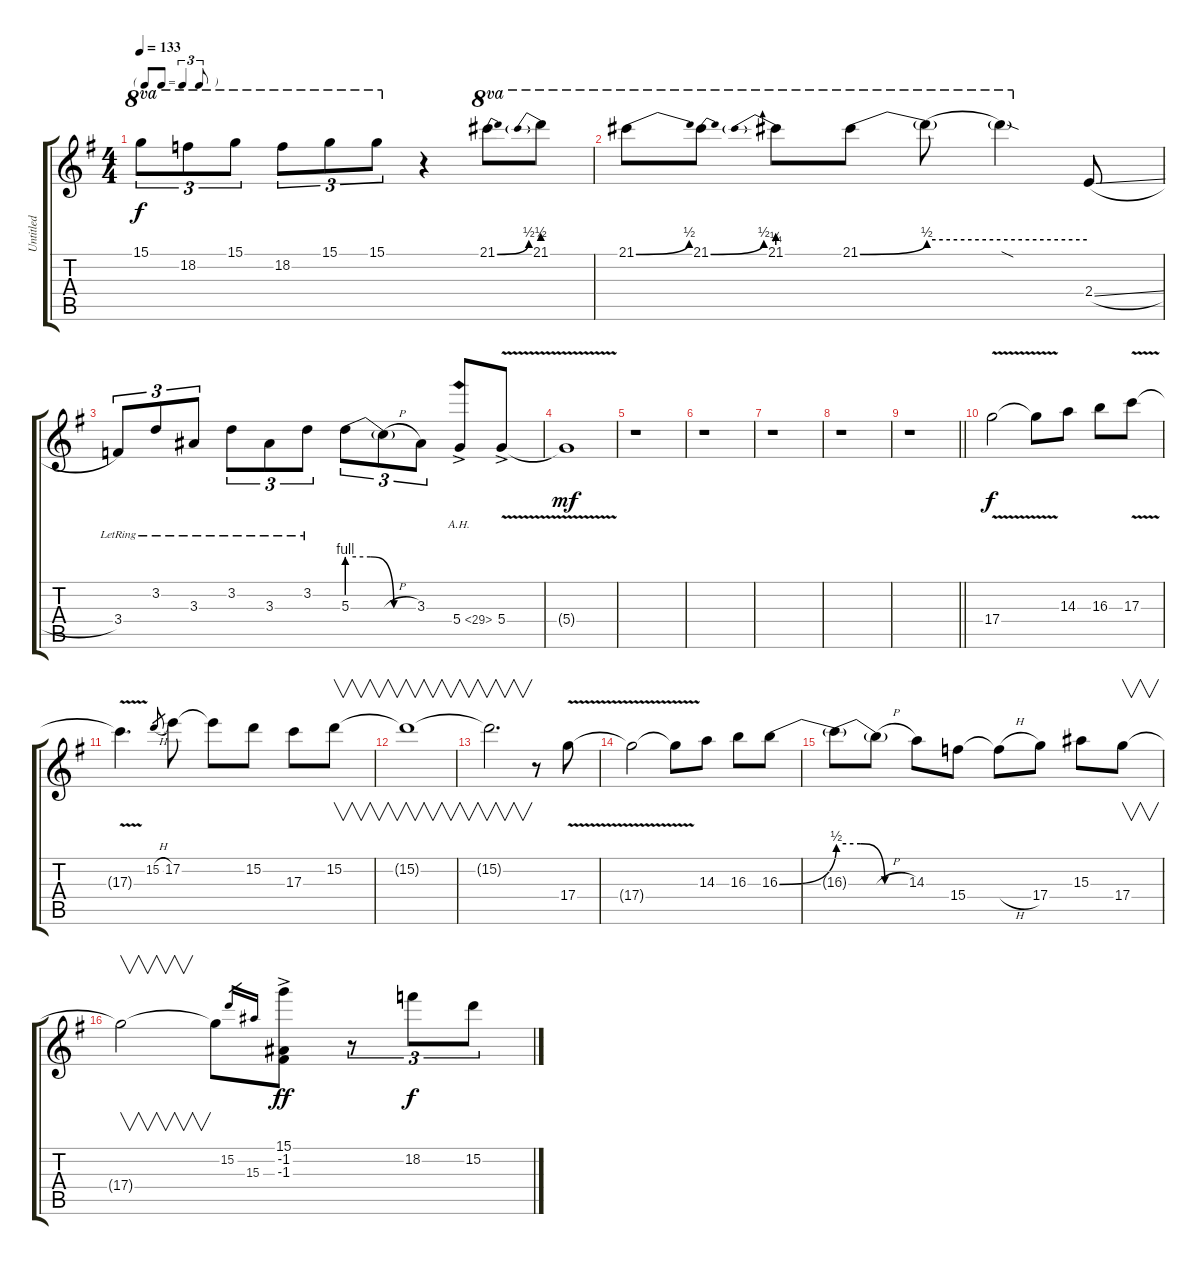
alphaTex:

\track ("Untitled" "Untitled") {instrument overdrivenguitar}
\staff {score tabs}
\tuning (E4 B3 G3 D3 A2 E2) {hide}
\ts (4 4)
\tf triplet8th
\tempo 133
\clef g2
\ks g
15.1.8{tu (3 2) ot 8va dy f} 18.2.8{tu (3 2) ot 8va} 15.1.8{tu (3 2) ot 8va} 18.2.8{tu (3 2) ot 8va} 15.1.8{tu (3 2) ot 8va} 15.1.8{tu (3 2) ot 8va} r.4 21.1{be (bend 0 0 60 2)}.8{ot 8va} 21.1{be (prebend 0 2 60 2)}.8{ot 8va} |
21.1{be (bend 0 0 60 2)}.8{ot 8va} 21.1{be (bend 0 0 60 2)}.8{ot 8va} 21.1{be (prebend 0 1 60 1)}.8{ot 8va} 21.1{be (bend 0 0 60 2)}.8{ot 8va} 21.1{be (hold 0 2 60 2) t}.8{ot 8va} 21.1{sod t}.4{ot 8va} 2.4{sl}.8 |
3.4{lr}.8{tu (3 2)} 3.2{lr}.8{tu (3 2)} 3.3{lr}.8{tu (3 2)} 3.2{lr}.8{tu (3 2)} 3.3{lr}.8{tu (3 2)} 3.2{lr}.8{tu (3 2)} 5.3{be (custom 0 4 20 4 40 0 60 0)}.8{tu (3 2)} 5.3{h t}.8{tu (3 2)} 3.3.8{tu (3 2)} 5.4{ah 24 ac}.8 5.4{v ac}.8 |
5.4{v t}.1{dy mf} |
r.1 |
r.1 |
r.1 |
r.1 |
\barLineRight lightlight
r.1 |
17.4{v}.2{dy f} 17.4{t}.8 14.3.8 16.3.8 17.3{v}.8 |
17.3{v t}.4{d} 15.2{h}.8{gr} 17.2.8 17.2{t}.8 15.2.8 17.3.8 15.2.8{v} |
15.2{t}.1{v} |
15.2{t}.2{v d} r.8 17.4{v}.8 |
17.4{v t}.2 17.4{v t}.8 14.3.8 16.3.8 16.3{be (bend 0 0 60 2)}.8 |
16.3{be (custom 0 2 20 2 40 0 60 0) t}.8 16.3{h t}.8 14.3.8 15.4.8 15.4{h t}.8 17.4.8 15.3.8 17.4.8{v} |
17.4{t}.2{v} 17.4{t}.8 15.2.16{gr} 15.3.16{gr} (15.1{ac} -1.2 -1.3).8{dy ff} r.8{tu (3 2)} 18.2.8{tu (3 2) dy f} 15.2.8{tu (3 2)}
